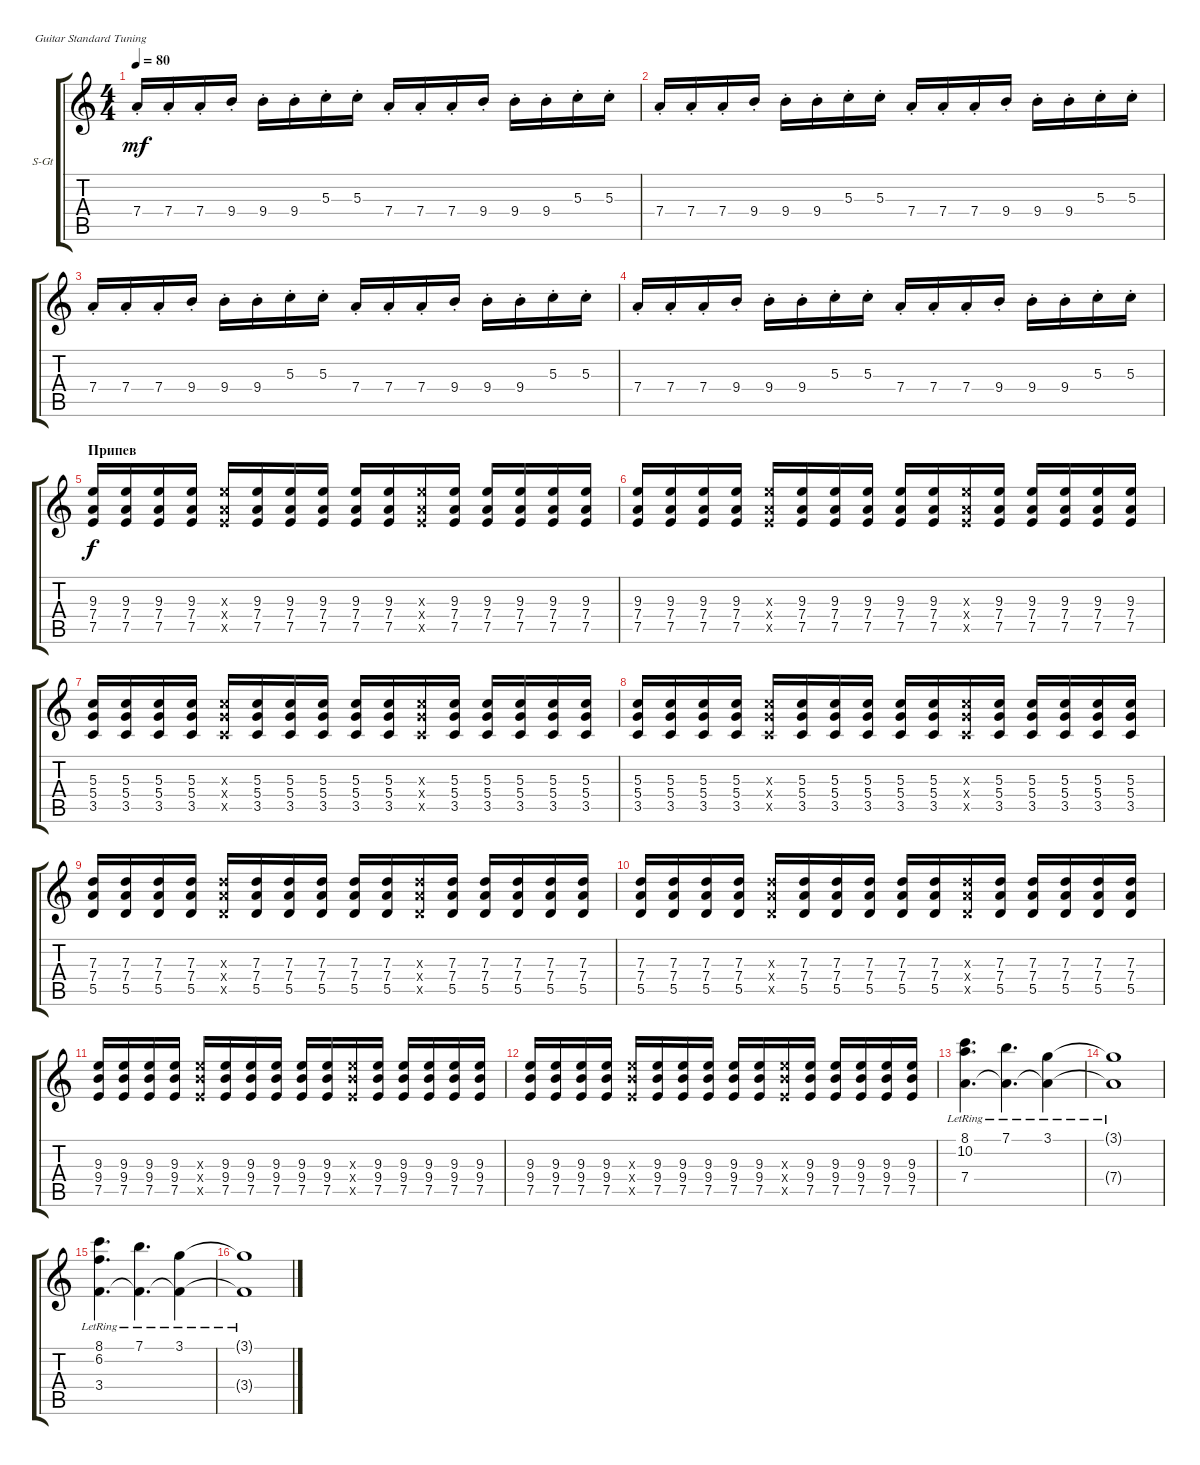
\defaultSystemsLayout 4
\bracketExtendMode groupsimilarinstruments
\firstSystemTrackNameOrientation horizontal
\otherSystemsTrackNameOrientation horizontal
\track ("Steel Guitar" "S-Gt") {instrument acousticguitarsteel}
\staff {score tabs}
\tuning (E4 B3 G3 D3 A2 E2)
\ts (4 4)
\tempo 80
\clef g2
\ks c
7.4{st}.16{dy mf} 7.4{st}.16 7.4{st}.16 9.4{st}.16 9.4{st}.16 9.4{st}.16 5.3{st}.16 5.3{st}.16 7.4{st}.16 7.4{st}.16 7.4{st}.16 9.4{st}.16 9.4{st}.16 9.4{st}.16 5.3{st}.16 5.3{st}.16 |
7.4{st}.16 7.4{st}.16 7.4{st}.16 9.4{st}.16 9.4{st}.16 9.4{st}.16 5.3{st}.16 5.3{st}.16 7.4{st}.16 7.4{st}.16 7.4{st}.16 9.4{st}.16 9.4{st}.16 9.4{st}.16 5.3{st}.16 5.3{st}.16 |
7.4{st}.16 7.4{st}.16 7.4{st}.16 9.4{st}.16 9.4{st}.16 9.4{st}.16 5.3{st}.16 5.3{st}.16 7.4{st}.16 7.4{st}.16 7.4{st}.16 9.4{st}.16 9.4{st}.16 9.4{st}.16 5.3{st}.16 5.3{st}.16 |
7.4{st}.16 7.4{st}.16 7.4{st}.16 9.4{st}.16 9.4{st}.16 9.4{st}.16 5.3{st}.16 5.3{st}.16 7.4{st}.16 7.4{st}.16 7.4{st}.16 9.4{st}.16 9.4{st}.16 9.4{st}.16 5.3{st}.16 5.3{st}.16 |
\section ("" "Припев")
(7.5 7.4 9.3).16{dy f} (7.5 7.4 9.3).16 (7.5 7.4 9.3).16 (7.5 7.4 9.3).16 (7.5{x} 7.4{x} 9.3{x}).16 (7.5 7.4 9.3).16 (7.5 7.4 9.3).16 (7.5 7.4 9.3).16 (7.5 7.4 9.3).16 (7.5 7.4 9.3).16 (7.5{x} 7.4{x} 9.3{x}).16 (7.5 7.4 9.3).16 (7.5 7.4 9.3).16 (7.5 7.4 9.3).16 (7.5 7.4 9.3).16 (7.5 7.4 9.3).16 |
(7.5 7.4 9.3).16 (7.5 7.4 9.3).16 (7.5 7.4 9.3).16 (7.5 7.4 9.3).16 (7.5{x} 7.4{x} 9.3{x}).16 (7.5 7.4 9.3).16 (7.5 7.4 9.3).16 (7.5 7.4 9.3).16 (7.5 7.4 9.3).16 (7.5 7.4 9.3).16 (7.5{x} 7.4{x} 9.3{x}).16 (7.5 7.4 9.3).16 (7.5 7.4 9.3).16 (7.5 7.4 9.3).16 (7.5 7.4 9.3).16 (7.5 7.4 9.3).16 |
(3.5 5.4 5.3).16 (3.5 5.4 5.3).16 (3.5 5.4 5.3).16 (3.5 5.4 5.3).16 (3.5{x} 5.4{x} 5.3{x}).16 (3.5 5.4 5.3).16 (3.5 5.4 5.3).16 (3.5 5.4 5.3).16 (3.5 5.4 5.3).16 (3.5 5.4 5.3).16 (3.5{x} 5.4{x} 5.3{x}).16 (3.5 5.4 5.3).16 (3.5 5.4 5.3).16 (3.5 5.4 5.3).16 (3.5 5.4 5.3).16 (3.5 5.4 5.3).16 |
(3.5 5.4 5.3).16 (3.5 5.4 5.3).16 (3.5 5.4 5.3).16 (3.5 5.4 5.3).16 (3.5{x} 5.4{x} 5.3{x}).16 (3.5 5.4 5.3).16 (3.5 5.4 5.3).16 (3.5 5.4 5.3).16 (3.5 5.4 5.3).16 (3.5 5.4 5.3).16 (3.5{x} 5.4{x} 5.3{x}).16 (3.5 5.4 5.3).16 (3.5 5.4 5.3).16 (3.5 5.4 5.3).16 (3.5 5.4 5.3).16 (3.5 5.4 5.3).16 |
(5.5 7.4 7.3).16 (5.5 7.4 7.3).16 (5.5 7.4 7.3).16 (5.5 7.4 7.3).16 (5.5{x} 7.4{x} 7.3{x}).16 (5.5 7.4 7.3).16 (5.5 7.4 7.3).16 (5.5 7.4 7.3).16 (5.5 7.4 7.3).16 (5.5 7.4 7.3).16 (5.5{x} 7.4{x} 7.3{x}).16 (5.5 7.4 7.3).16 (5.5 7.4 7.3).16 (5.5 7.4 7.3).16 (5.5 7.4 7.3).16 (5.5 7.4 7.3).16 |
(5.5 7.4 7.3).16 (5.5 7.4 7.3).16 (5.5 7.4 7.3).16 (5.5 7.4 7.3).16 (5.5{x} 7.4{x} 7.3{x}).16 (5.5 7.4 7.3).16 (5.5 7.4 7.3).16 (5.5 7.4 7.3).16 (5.5 7.4 7.3).16 (5.5 7.4 7.3).16 (5.5{x} 7.4{x} 7.3{x}).16 (5.5 7.4 7.3).16 (5.5 7.4 7.3).16 (5.5 7.4 7.3).16 (5.5 7.4 7.3).16 (5.5 7.4 7.3).16 |
(9.3 9.4 7.5).16 (9.3 9.4 7.5).16 (9.3 9.4 7.5).16 (9.3 9.4 7.5).16 (9.3{x} 9.4{x} 7.5{x}).16 (9.3 9.4 7.5).16 (9.3 9.4 7.5).16 (9.3 9.4 7.5).16 (9.3 9.4 7.5).16 (9.3 9.4 7.5).16 (9.3{x} 9.4{x} 7.5{x}).16 (9.3 9.4 7.5).16 (9.3 9.4 7.5).16 (9.3 9.4 7.5).16 (9.3 9.4 7.5).16 (9.3 9.4 7.5).16 |
(9.3 9.4 7.5).16 (9.3 9.4 7.5).16 (9.3 9.4 7.5).16 (9.3 9.4 7.5).16 (9.3{x} 9.4{x} 7.5{x}).16 (9.3 9.4 7.5).16 (9.3 9.4 7.5).16 (9.3 9.4 7.5).16 (9.3 9.4 7.5).16 (9.3 9.4 7.5).16 (9.3{x} 9.4{x} 7.5{x}).16 (9.3 9.4 7.5).16 (9.3 9.4 7.5).16 (9.3 9.4 7.5).16 (9.3 9.4 7.5).16 (9.3 9.4 7.5).16 |
(8.1{lr} 10.2{lr} 7.4{lr}).4{d} (7.1{lr} 7.4{lr t}).4{d} (3.1{lr} 7.4{lr t}).4 |
(3.1{lr t} 7.4{lr t}).1 |
(8.1{lr} 6.2{lr} 3.4{lr}).4{d} (7.1{lr} 3.4{lr t}).4{d} (3.1{lr} 3.4{lr t}).4 |
(3.1{lr t} 3.4{lr t}).1
